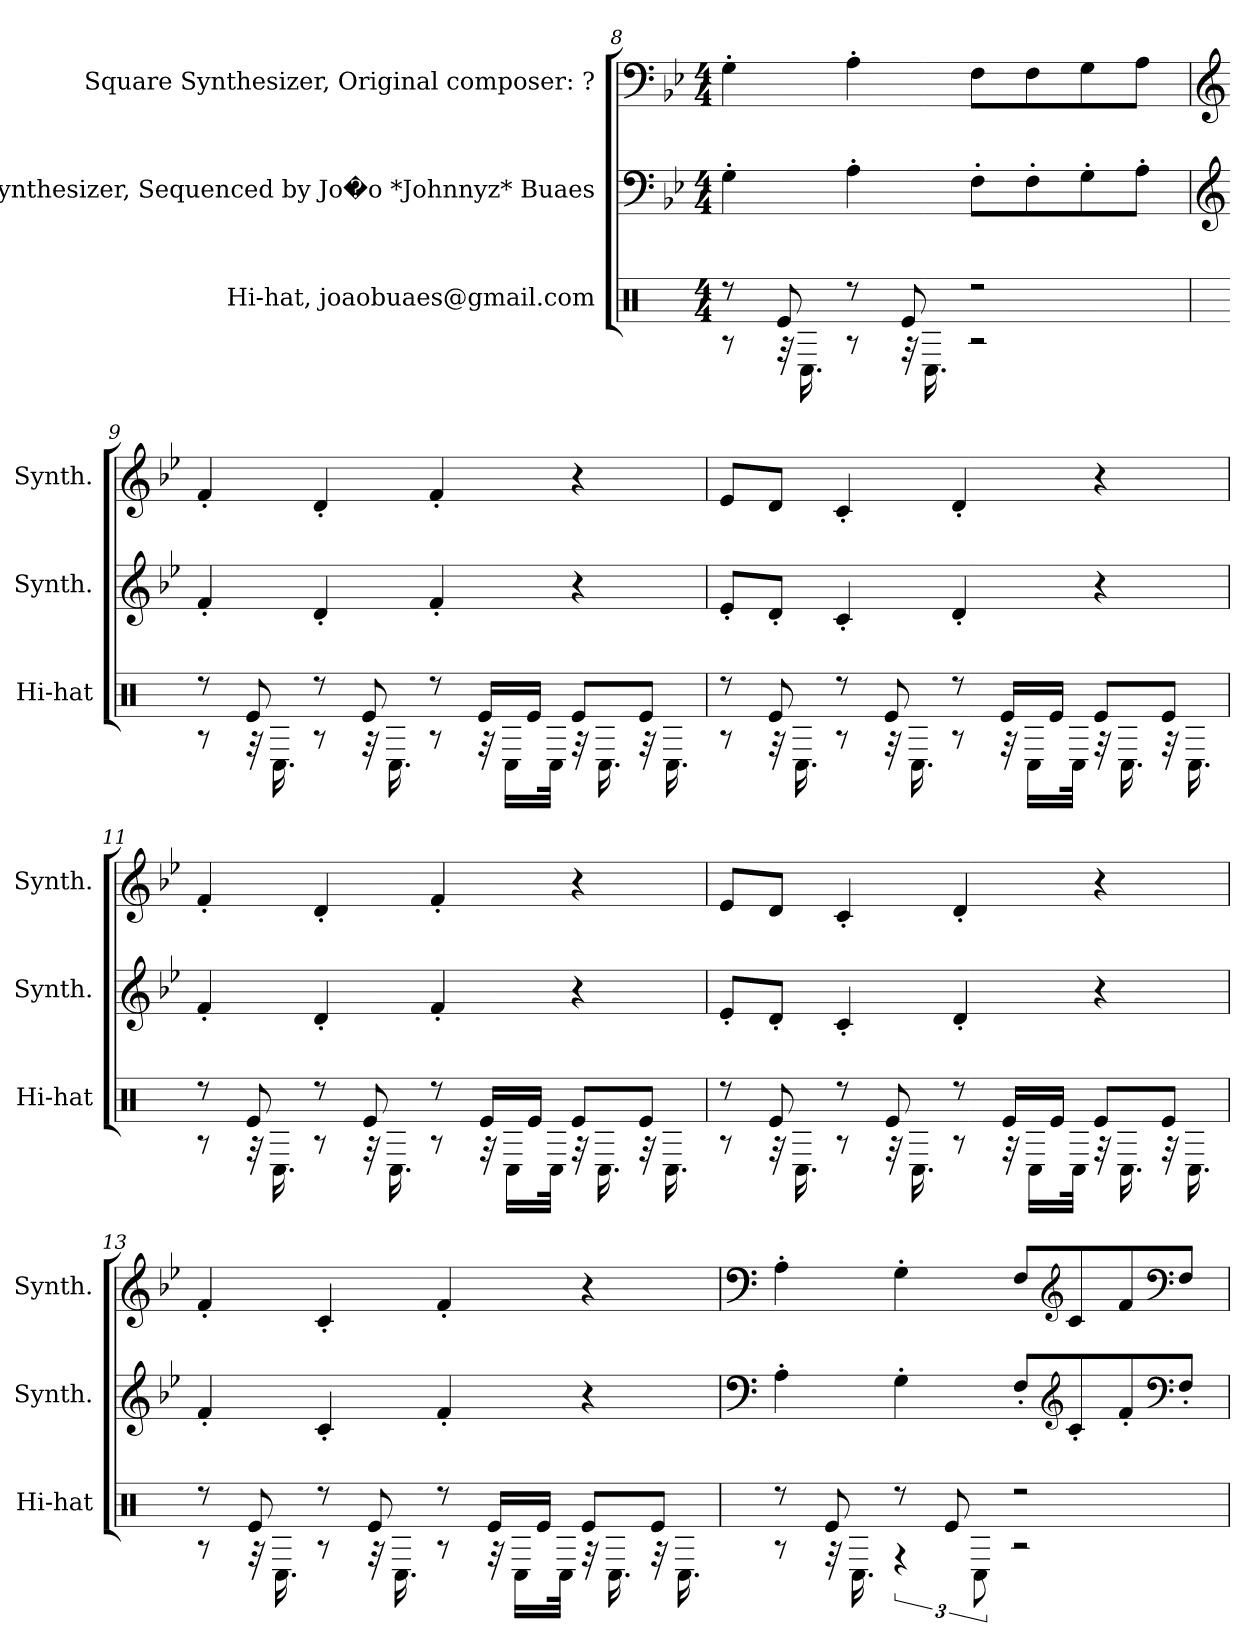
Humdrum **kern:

**kern	**kern	**kern
*part3	*part2	*part1
*staff3	*staff2	*staff1
*I"Hi-hat, joaobuaes@gmail.com	*I"Square Synthesizer, Sequenced by Jo�o *Johnnyz* Buaes	*I"Square Synthesizer, Original composer: ?
*I'Hi-hat	*I'Synth.	*I'Synth.
!!LO:PB:g=z
*clefX	*clefF4	*clefF4
*k[]	*k[b-e-]	*k[b-e-]
*M4/4	*M4/4	*M4/4
=8	=8	=8
*^	*	*
8r	8r	4G'\	4G'\
8Re/	32r	.	.
.	16.RC\	.	.
8r	8r	4A'\	4A'\
8Re/	32r	.	.
.	16.RC\	.	.
2r	2r	8F'\L	8F\L
.	.	8F'\	8F\
.	.	8G'\	8G\
.	.	8A'\J	8A\J
=9	=9	=9	=9
*	*	*clefG2	*clefG2
8r	8r	4f'/	4f'/
8Re/	32r	.	.
.	16.RC\	.	.
8r	8r	4d'/	4d'/
8Re/	32r	.	.
.	16.RC\	.	.
8r	8r	4f'/	4f'/
16Re/LL	32r	.	.
.	16RC\LL	.	.
16Re/JJ	.	.	.
.	32RC\JJk	.	.
8Re/L	32r	4r	4r
.	16.RC\	.	.
8Re/J	32r	.	.
.	16.RC\	.	.
!!LO:LB:g=z
=10	=10	=10	=10
8r	8r	8e-'/L	8e-/L
8Re/	32r	8d'/J	8d/J
.	16.RC\	.	.
8r	8r	4c'/	4c'/
8Re/	32r	.	.
.	16.RC\	.	.
8r	8r	4d'/	4d'/
16Re/LL	32r	.	.
.	16RC\LL	.	.
16Re/JJ	.	.	.
.	32RC\JJk	.	.
8Re/L	32r	4r	4r
.	16.RC\	.	.
8Re/J	32r	.	.
.	16.RC\	.	.
=11	=11	=11	=11
8r	8r	4f'/	4f'/
8Re/	32r	.	.
.	16.RC\	.	.
8r	8r	4d'/	4d'/
8Re/	32r	.	.
.	16.RC\	.	.
8r	8r	4f'/	4f'/
16Re/LL	32r	.	.
.	16RC\LL	.	.
16Re/JJ	.	.	.
.	32RC\JJk	.	.
8Re/L	32r	4r	4r
.	16.RC\	.	.
8Re/J	32r	.	.
.	16.RC\	.	.
!!LO:LB:g=z
=12	=12	=12	=12
8r	8r	8e-'/L	8e-/L
8Re/	32r	8d'/J	8d/J
.	16.RC\	.	.
8r	8r	4c'/	4c'/
8Re/	32r	.	.
.	16.RC\	.	.
8r	8r	4d'/	4d'/
16Re/LL	32r	.	.
.	16RC\LL	.	.
16Re/JJ	.	.	.
.	32RC\JJk	.	.
8Re/L	32r	4r	4r
.	16.RC\	.	.
8Re/J	32r	.	.
.	16.RC\	.	.
=13	=13	=13	=13
8r	8r	4f'/	4f'/
8Re/	32r	.	.
.	16.RC\	.	.
8r	8r	4c'/	4c'/
8Re/	32r	.	.
.	16.RC\	.	.
8r	8r	4f'/	4f'/
16Re/LL	32r	.	.
.	16RC\LL	.	.
16Re/JJ	.	.	.
.	32RC\JJk	.	.
8Re/L	32r	4r	4r
.	16.RC\	.	.
8Re/J	32r	.	.
.	16.RC\	.	.
!!LO:LB:g=z
=14	=14	=14	=14
*	*	*clefF4	*clefF4
8r	8r	4A'\	4A'\
8Re/	32r	.	.
.	16.RC\	.	.
8r	6r	4G'\	4G'\
8Re/	.	.	.
.	12RC\	.	.
2r	2r	8F'/L	8F/L
*	*	*clefG2	*clefG2
.	.	8c'/	8c/
.	.	8f'/	8f/
*	*	*clefF4	*clefF4
.	.	8F'/J	8F/J
*v	*v	*	*
=	=	=
*-	*-	*-
